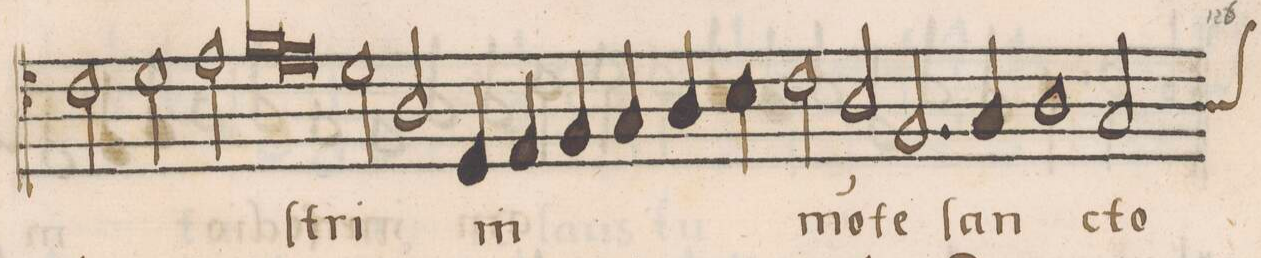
**kern	**text
*I"ALTVS	*
*clefC4	*
*k[]	*
*met(C)	*
*M2/1	*
2c\	.
=68-	=68-
2d\	.
2e\	.
*lig	*
1f\	.
=69-	=69-
1e\	.
*Xlig	*
2d\	-ſtri
2A/	.
=70-	=70-
4D/	in
4E/	.
4F/	.
4G/	.
4A/	.
4B\	.
2c\	mo(n)-
=71-	=71-
2A/	-te
2.F/	ſan-
4G/	.
1A\	.
=72-	=72-
*custos:A	*
2G/	-cto
*-	*-
